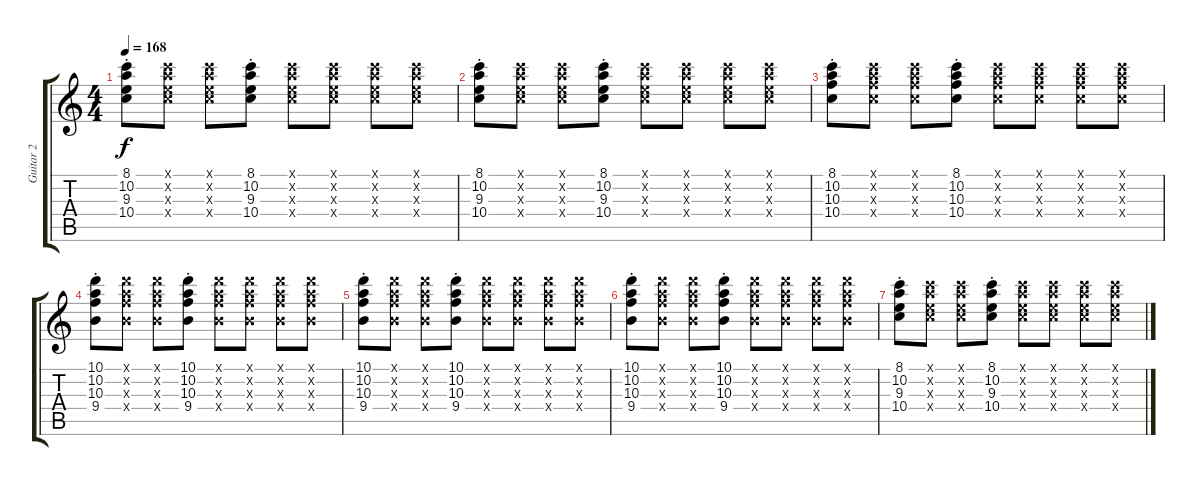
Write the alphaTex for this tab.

\track ("Guitar 2" "Guitar 2") {instrument electricguitarclean}
\staff {score tabs}
\tuning (E4 B3 G3 D3 A2 E2) {hide}
\ts (4 4)
\tempo 168
\clef g2
\ks c
(8.1{st} 10.2{st} 9.3{st} 10.4{st}).8{dy f} (8.1{x} 10.2{x} 9.3{x} 10.4{x}).8 (8.1{x} 10.2{x} 9.3{x} 10.4{x}).8 (8.1{st} 10.2{st} 9.3{st} 10.4{st}).8 (8.1{x} 10.2{x} 9.3{x} 10.4{x}).8 (8.1{x} 10.2{x} 9.3{x} 10.4{x}).8 (8.1{x} 10.2{x} 9.3{x} 10.4{x}).8 (8.1{x} 10.2{x} 9.3{x} 10.4{x}).8 |
(8.1{st} 10.2{st} 9.3{st} 10.4{st}).8 (8.1{x} 10.2{x} 9.3{x} 10.4{x}).8 (8.1{x} 10.2{x} 9.3{x} 10.4{x}).8 (8.1{st} 10.2{st} 9.3{st} 10.4{st}).8 (8.1{x} 10.2{x} 9.3{x} 10.4{x}).8 (8.1{x} 10.2{x} 9.3{x} 10.4{x}).8 (8.1{x} 10.2{x} 9.3{x} 10.4{x}).8 (8.1{x} 10.2{x} 9.3{x} 10.4{x}).8 |
(8.1{st} 10.2{st} 10.3{st} 10.4{st}).8 (8.1{x} 10.2{x} 10.3{x} 10.4{x}).8 (8.1{x} 10.2{x} 10.3{x} 10.4{x}).8 (8.1{st} 10.2{st} 10.3{st} 10.4{st}).8 (8.1{x} 10.2{x} 10.3{x} 10.4{x}).8 (8.1{x} 10.2{x} 10.3{x} 10.4{x}).8 (8.1{x} 10.2{x} 10.3{x} 10.4{x}).8 (8.1{x} 10.2{x} 10.3{x} 10.4{x}).8 |
(10.1{st} 10.2{st} 10.3{st} 9.4{st}).8 (10.1{x} 10.2{x} 10.3{x} 9.4{x}).8 (10.1{x} 10.2{x} 10.3{x} 9.4{x}).8 (10.1{st} 10.2{st} 10.3{st} 9.4{st}).8 (10.1{x} 10.2{x} 10.3{x} 9.4{x}).8 (10.1{x} 10.2{x} 10.3{x} 9.4{x}).8 (10.1{x} 10.2{x} 10.3{x} 9.4{x}).8 (10.1{x} 10.2{x} 10.3{x} 9.4{x}).8 |
(10.1{st} 10.2{st} 10.3{st} 9.4{st}).8 (10.1{x} 10.2{x} 10.3{x} 9.4{x}).8 (10.1{x} 10.2{x} 10.3{x} 9.4{x}).8 (10.1{st} 10.2{st} 10.3{st} 9.4{st}).8 (10.1{x} 10.2{x} 10.3{x} 9.4{x}).8 (10.1{x} 10.2{x} 10.3{x} 9.4{x}).8 (10.1{x} 10.2{x} 10.3{x} 9.4{x}).8 (10.1{x} 10.2{x} 10.3{x} 9.4{x}).8 |
(10.1{st} 10.2{st} 10.3{st} 9.4{st}).8 (10.1{x} 10.2{x} 10.3{x} 9.4{x}).8 (10.1{x} 10.2{x} 10.3{x} 9.4{x}).8 (10.1{st} 10.2{st} 10.3{st} 9.4{st}).8 (10.1{x} 10.2{x} 10.3{x} 9.4{x}).8 (10.1{x} 10.2{x} 10.3{x} 9.4{x}).8 (10.1{x} 10.2{x} 10.3{x} 9.4{x}).8 (10.1{x} 10.2{x} 10.3{x} 9.4{x}).8 |
(8.1{st} 10.2{st} 9.3{st} 10.4{st}).8 (8.1{x} 10.2{x} 9.3{x} 10.4{x}).8 (8.1{x} 10.2{x} 9.3{x} 10.4{x}).8 (8.1{st} 10.2{st} 9.3{st} 10.4{st}).8 (8.1{x} 10.2{x} 9.3{x} 10.4{x}).8 (8.1{x} 10.2{x} 9.3{x} 10.4{x}).8 (8.1{x} 10.2{x} 9.3{x} 10.4{x}).8 (8.1{x} 10.2{x} 9.3{x} 10.4{x}).8
